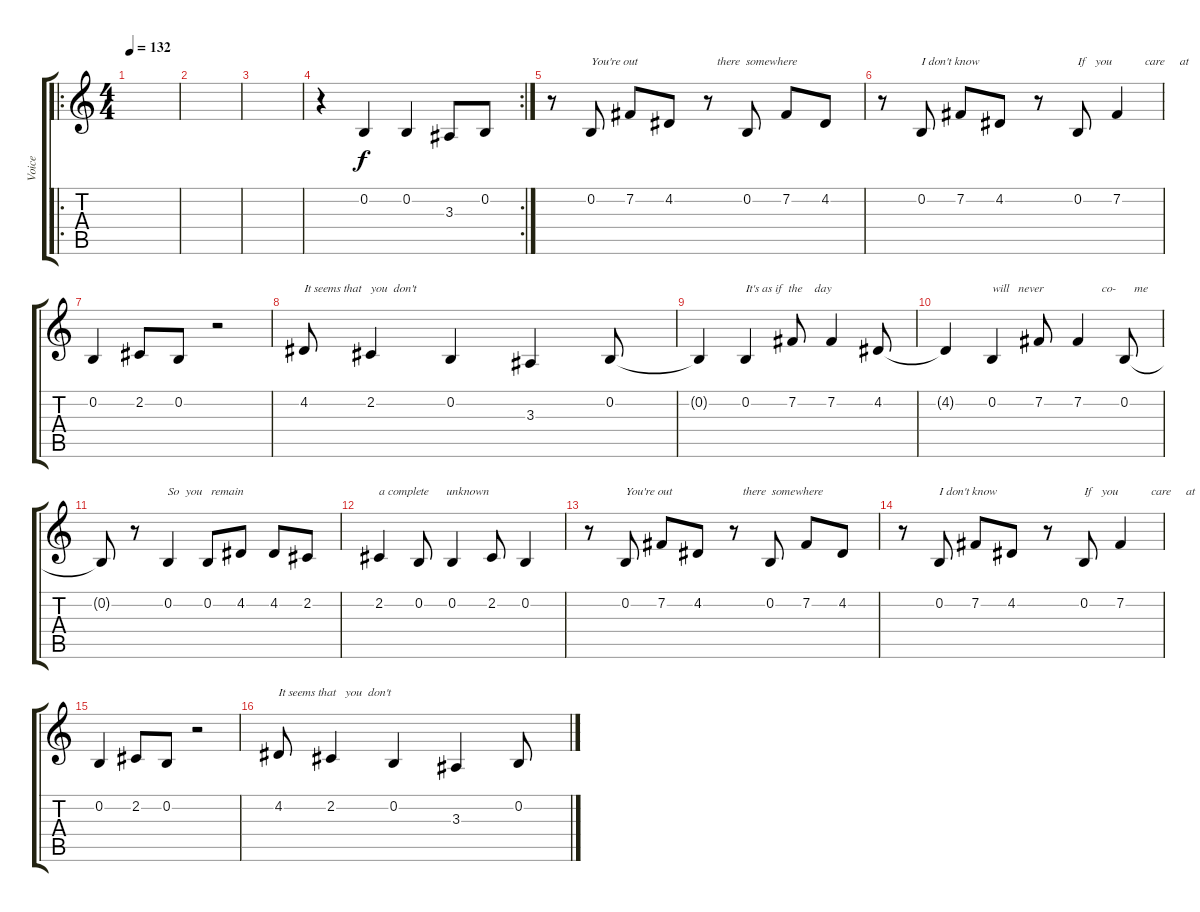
\track ("Voice" "Voice") {instrument flute}
\staff {score tabs}
\tuning (E4 B3 G3 D3 A2 E2) {hide}
\ro
\ts (4 4)
\tempo 132
\clef g2
\ks c
|
|
|
\rc 2
r.4 0.2.4 0.2.4 3.3.8 0.2.8 |
r.8 0.2.8{txt "You're out"} 7.2.8 4.2.8 r.8{txt "   there  somewhere"} 0.2.8 7.2.8 4.2.8 |
r.8 0.2.8{txt "I don't know"} 7.2.8 4.2.8 r.8 0.2.8{txt "If   you           care     at    all"} 7.2.4 |
0.2.4 2.2.8 0.2.8 r.2 |
4.2.8{txt "It seems that   you  don't"} 2.2.4 0.2.4 3.3.4 0.2.8 |
0.2{t}.4 0.2.4{txt "It's as if  the    day"} 7.2.8 7.2.4 4.2.8 |
4.2{t}.4 0.2.4{txt "will   never"} 7.2.8 7.2.4{txt "        co-      me"} 0.2.8 |
0.2{t}.8 r.8 0.2.4{txt "So  you   remain"} 0.2.8 4.2.8 4.2.8 2.2.8 |
2.2.4{txt "a complete      unknown"} 0.2.8 0.2.4 2.2.8 0.2.4 |
r.8 0.2.8{txt "You're out"} 7.2.8 4.2.8 r.8{txt "   there  somewhere"} 0.2.8 7.2.8 4.2.8 |
r.8 0.2.8{txt "I don't know"} 7.2.8 4.2.8 r.8 0.2.8{txt "If   you           care     at    all"} 7.2.4 |
0.2.4 2.2.8 0.2.8 r.2 |
4.2.8{txt "It seems that   you  don't"} 2.2.4 0.2.4 3.3.4 0.2.8
